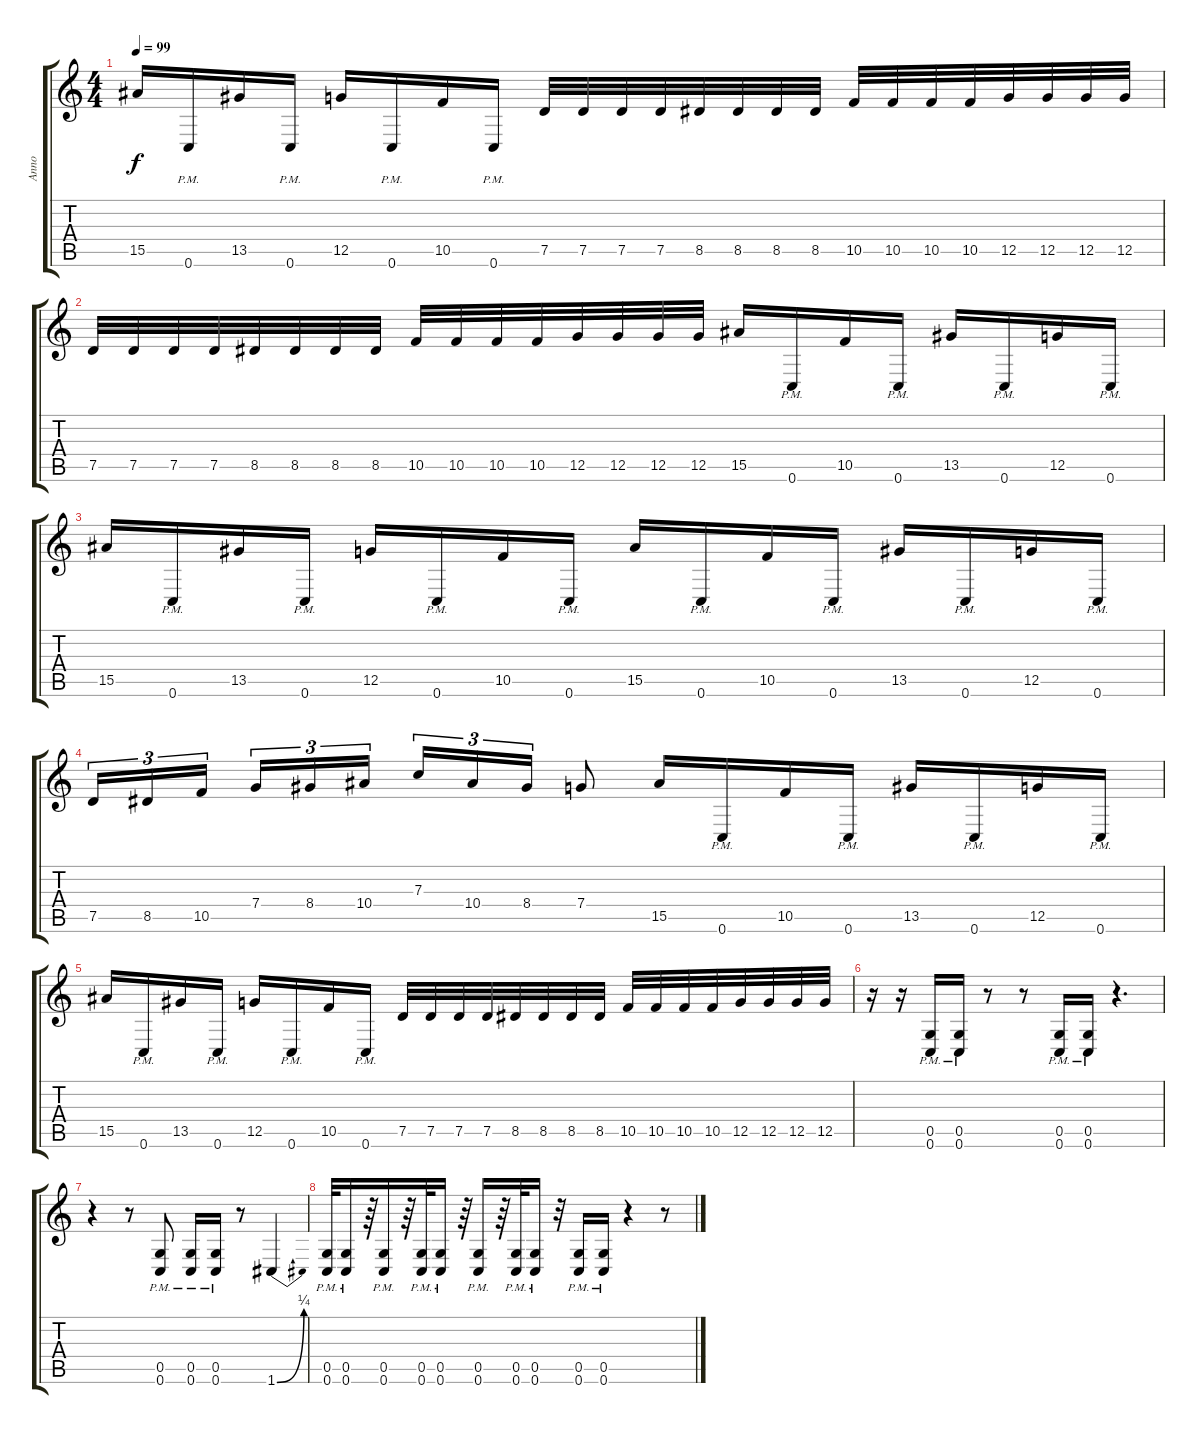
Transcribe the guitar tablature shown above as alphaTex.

\track ("Anno" "Anno") {instrument distortionguitar}
\staff {score tabs}
\tuning (D4 A3 F3 C3 G2 C2) {hide}
\ts (4 4)
\tempo 99
\clef g2
\ks c
15.5.16{dy f} 0.6{pm}.16 13.5.16 0.6{pm}.16 12.5.16 0.6{pm}.16 10.5.16 0.6{pm}.16 7.5.32 7.5.32 7.5.32 7.5.32 8.5.32 8.5.32 8.5.32 8.5.32 10.5.32 10.5.32 10.5.32 10.5.32 12.5.32 12.5.32 12.5.32 12.5.32 |
7.5.32 7.5.32 7.5.32 7.5.32 8.5.32 8.5.32 8.5.32 8.5.32 10.5.32 10.5.32 10.5.32 10.5.32 12.5.32 12.5.32 12.5.32 12.5.32 15.5.16 0.6{pm}.16 10.5.16 0.6{pm}.16 13.5.16 0.6{pm}.16 12.5.16 0.6{pm}.16 |
15.5.16 0.6{pm}.16 13.5.16 0.6{pm}.16 12.5.16 0.6{pm}.16 10.5.16 0.6{pm}.16 15.5.16 0.6{pm}.16 10.5.16 0.6{pm}.16 13.5.16 0.6{pm}.16 12.5.16 0.6{pm}.16 |
7.5.16{tu (3 2)} 8.5.16{tu (3 2)} 10.5.16{tu (3 2) beam splitsecondary} 7.4.16{tu (3 2)} 8.4.16{tu (3 2)} 10.4.16{tu (3 2)} 7.3.16{tu (3 2)} 10.4.16{tu (3 2)} 8.4.16{tu (3 2)} 7.4.8 15.5.16 0.6{pm}.16 10.5.16 0.6{pm}.16 13.5.16 0.6{pm}.16 12.5.16 0.6{pm}.16 |
15.5.16 0.6{pm}.16 13.5.16 0.6{pm}.16 12.5.16 0.6{pm}.16 10.5.16 0.6{pm}.16 7.5.32 7.5.32 7.5.32 7.5.32 8.5.32 8.5.32 8.5.32 8.5.32 10.5.32 10.5.32 10.5.32 10.5.32 12.5.32 12.5.32 12.5.32 12.5.32 |
r.16 r.16 (0.5{pm} 0.6{pm}).16 (0.5{pm} 0.6{pm}).16 r.8 r.8 (0.5{pm} 0.6{pm}).16 (0.5{pm} 0.6{pm}).16 r.4{d} |
r.4 r.8 (0.5{pm} 0.6{pm}).8 (0.5{pm} 0.6{pm}).16 (0.5{pm} 0.6{pm}).16 r.8 1.6{be (bend 0 0 60 1)}.4 |
(0.5{pm} 0.6{pm}).32 (0.5{pm} 0.6{pm}).16 r.64 (0.5{pm} 0.6{pm}).16 r.64 (0.5{pm} 0.6{pm}).32 (0.5{pm} 0.6{pm}).16 r.64 (0.5{pm} 0.6{pm}).16 r.64 (0.5{pm} 0.6{pm}).32 (0.5{pm} 0.6{pm}).16 r.32 (0.5{pm} 0.6{pm}).16 (0.5{pm} 0.6{pm}).16 r.4 r.8
